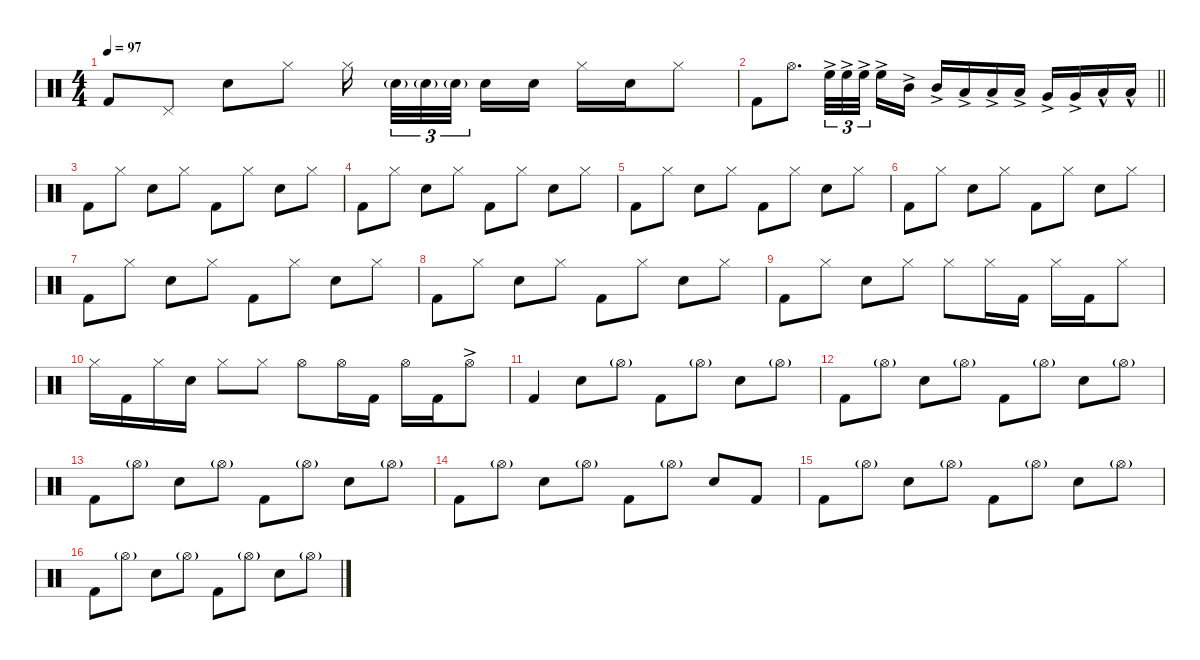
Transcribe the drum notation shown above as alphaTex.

\defaultSystemsLayout 4
\hideDynamics
\bracketExtendMode nobrackets
\singleTrackTrackNamePolicy hidden
\multiTrackTrackNamePolicy hidden
\firstSystemTrackNameMode fullname
\firstSystemTrackNameOrientation horizontal
\otherSystemsTrackNameOrientation horizontal
\track ("Drums [Martin Lopez]" "drm.") {defaultSystemsLayout 4 instrument percussion}
\staff {score}
\articulation defaults
\ts (4 4)
\beaming (8 2 2 2 2)
\tempo 97
\clef neutral
\ks c "Kick (hit) 2".8{dy f beam Up} "Pedal Hi-Hat (hit)".8{beam Up} "Snare (hit) 2".8{beam Down} "Hi-Hat (closed)".8{beam Down} "Hi-Hat (closed)".16{beam Down} "Snare (hit) 2"{g}.32{tu (3 2) dy mf beam Down} "Snare (hit) 2"{g}.32{tu (3 2) beam Down} "Snare (hit) 2"{g}.32{tu (3 2) dy f beam Down} "Snare (hit) 2".16{beam Down} "Snare (hit) 2".16{beam Down} "Hi-Hat (closed)".16{beam Down} "Snare (hit) 2".16{beam Down} "Hi-Hat (closed)".8{beam Down}
|
\barLineRight lightlight "Kick (hit) 2".8{beam Down} "Hi-Hat (open)".8{d beam Down} "High Floor Tom (hit)"{ac}.32{tu (3 2) dy mf beam Down} "High Floor Tom (hit)"{ac}.32{tu (3 2) beam Down} "High Floor Tom (hit)"{ac}.32{tu (3 2) beam Down} "High Floor Tom (hit)"{ac}.16{beam Down} "Mid Tom (hit)"{ac}.16{beam Down} "Mid Tom (hit)"{ac}.16{beam Up} "Low Tom (hit)"{ac}.16{beam Up} "Low Tom (hit)"{ac}.16{beam Up} "Low Tom (hit)"{ac}.16{beam Up} "Very Low Tom (hit)"{ac}.16{beam Up} "Very Low Tom (hit)"{ac}.16{beam Up} "Low Floor Tom (hit)"{hac}.16{dy mp beam Up} "Low Floor Tom (hit)"{hac}.16{beam Up}
|
"Kick (hit) 2".8{dy f beam Down} "Hi-Hat (closed)".8{beam Down} "Snare (hit) 2".8{beam Down} "Hi-Hat (closed)".8{beam Down} "Kick (hit) 2".8{beam Down} "Hi-Hat (closed)".8{beam Down} "Snare (hit) 2".8{beam Down} "Hi-Hat (closed)".8{beam Down} |
"Kick (hit) 2".8{beam Down} "Hi-Hat (closed)".8{beam Down} "Snare (hit) 2".8{beam Down} "Hi-Hat (closed)".8{beam Down} "Kick (hit) 2".8{beam Down} "Hi-Hat (closed)".8{beam Down} "Snare (hit) 2".8{beam Down} "Hi-Hat (closed)".8{beam Down} |
"Kick (hit) 2".8{beam Down} "Hi-Hat (closed)".8{beam Down} "Snare (hit) 2".8{beam Down} "Hi-Hat (closed)".8{beam Down} "Kick (hit) 2".8{beam Down} "Hi-Hat (closed)".8{beam Down} "Snare (hit) 2".8{beam Down} "Hi-Hat (closed)".8{beam Down} |
"Kick (hit) 2".8{beam Down} "Hi-Hat (closed)".8{beam Down} "Snare (hit) 2".8{beam Down} "Hi-Hat (closed)".8{beam Down} "Kick (hit) 2".8{beam Down} "Hi-Hat (closed)".8{beam Down} "Snare (hit) 2".8{beam Down} "Hi-Hat (closed)".8{beam Down} |
"Kick (hit) 2".8{beam Down} "Hi-Hat (closed)".8{beam Down} "Snare (hit) 2".8{beam Down} "Hi-Hat (closed)".8{beam Down} "Kick (hit) 2".8{beam Down} "Hi-Hat (closed)".8{beam Down} "Snare (hit) 2".8{beam Down} "Hi-Hat (closed)".8{beam Down} |
"Kick (hit) 2".8{beam Down} "Hi-Hat (closed)".8{beam Down} "Snare (hit) 2".8{beam Down} "Hi-Hat (closed)".8{beam Down} "Kick (hit) 2".8{beam Down} "Hi-Hat (closed)".8{beam Down} "Snare (hit) 2".8{beam Down} "Hi-Hat (closed)".8{beam Down} |
"Kick (hit) 2".8{beam Down} "Hi-Hat (closed)".8{beam Down} "Snare (hit) 2".8{beam Down} "Hi-Hat (closed)".8{beam Down} "Hi-Hat (closed)".8{beam Down} "Hi-Hat (closed)".16{beam Down} "Kick (hit) 2".16{beam Down} "Hi-Hat (closed)".16{beam Down} "Kick (hit) 2".16{beam Down} "Hi-Hat (closed)".8{beam Down} |
"Hi-Hat (closed)".16{beam Down} "Kick (hit) 2".16{beam Down} "Hi-Hat (closed)".16{beam Down} "Snare (hit) 2".16{beam Down} "Hi-Hat (closed)".8{beam Down} "Hi-Hat (closed)".8{beam Down} "Hi-Hat (open)".8{beam Down} "Hi-Hat (open)".16{beam Down} "Kick (hit) 2".16{beam Down} "Hi-Hat (open)".16{beam Down} "Kick (hit) 2".16{beam Down} "Hi-Hat (open)"{ac}.8{dy mf beam Down} |
"Kick (hit) 2".4{dy f beam Up} "Snare (hit) 2".8{beam Down} "Hi-Hat (open)"{g}.8{dy ff beam Down} "Kick (hit) 2".8{dy f beam Down} "Hi-Hat (open)"{g}.8{dy ff beam Down} "Snare (hit) 2".8{dy f beam Down} "Hi-Hat (open)"{g}.8{dy ff beam Down} |
"Kick (hit) 2".8{dy f beam Down} "Hi-Hat (open)"{g}.8{dy ff beam Down} "Snare (hit) 2".8{dy f beam Down} "Hi-Hat (open)"{g}.8{dy ff beam Down} "Kick (hit) 2".8{dy f beam Down} "Hi-Hat (open)"{g}.8{dy ff beam Down} "Snare (hit) 2".8{dy f beam Down} "Hi-Hat (open)"{g}.8{dy ff beam Down} |
"Kick (hit) 2".8{dy f beam Down} "Hi-Hat (open)"{g}.8{dy ff beam Down} "Snare (hit) 2".8{dy f beam Down} "Hi-Hat (open)"{g}.8{dy ff beam Down} "Kick (hit) 2".8{dy f beam Down} "Hi-Hat (open)"{g}.8{dy ff beam Down} "Snare (hit) 2".8{dy f beam Down} "Hi-Hat (open)"{g}.8{dy ff beam Down} |
"Kick (hit) 2".8{dy f beam Down} "Hi-Hat (open)"{g}.8{dy ff beam Down} "Snare (hit) 2".8{dy f beam Down} "Hi-Hat (open)"{g}.8{dy ff beam Down} "Kick (hit) 2".8{dy f beam Down} "Hi-Hat (open)"{g}.8{dy ff beam Down} "Snare (hit) 2".8{dy f beam Up} "Kick (hit) 2".8{beam Up} |
"Kick (hit) 2".8{beam Down} "Hi-Hat (open)"{g}.8{dy ff beam Down} "Snare (hit) 2".8{dy f beam Down} "Hi-Hat (open)"{g}.8{dy ff beam Down} "Kick (hit) 2".8{dy f beam Down} "Hi-Hat (open)"{g}.8{dy ff beam Down} "Snare (hit) 2".8{dy f beam Down} "Hi-Hat (open)"{g}.8{dy ff beam Down} |
"Kick (hit) 2".8{dy f beam Down} "Hi-Hat (open)"{g}.8{dy ff beam Down} "Snare (hit) 2".8{dy f beam Down} "Hi-Hat (open)"{g}.8{dy ff beam Down} "Kick (hit) 2".8{dy f beam Down} "Hi-Hat (open)"{g}.8{dy ff beam Down} "Snare (hit) 2".8{dy f beam Down} "Hi-Hat (open)"{g}.8{dy ff beam Down}
